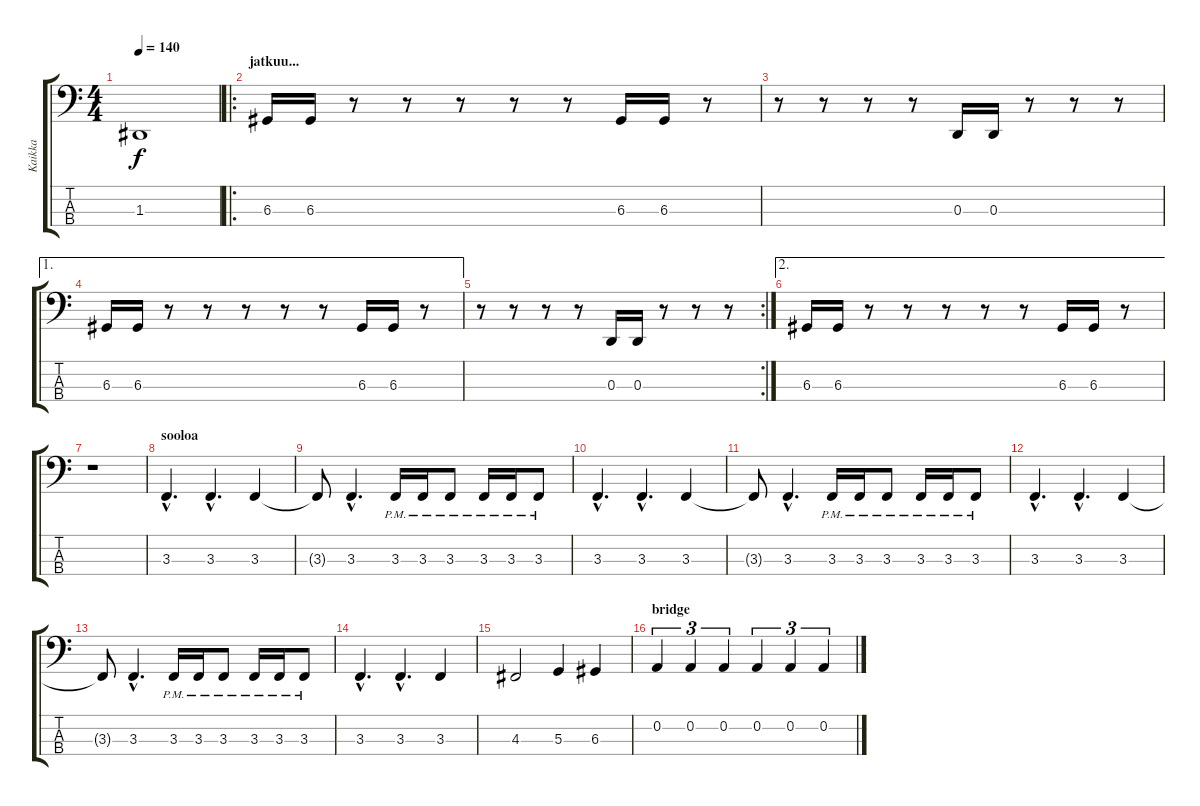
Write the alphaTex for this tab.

\track ("Kaikka" "Kaikka") {instrument electricbasspick}
\staff {score tabs}
\tuning (D2 A1 D1 A0) {hide}
\ts (4 4)
\tempo 140
\clef f4
\ks c
1.3.1{dy f} |
\ro
\section ("" "jatkuu...")
6.3.16 6.3.16 r.8 r.8 r.8 r.8 r.8 6.3.16 6.3.16 r.8 |
r.8 r.8 r.8 r.8 0.3.16 0.3.16 r.8 r.8 r.8 |
\ae 1
6.3.16 6.3.16 r.8 r.8 r.8 r.8 r.8 6.3.16 6.3.16 r.8 |
\rc 2
r.8 r.8 r.8 r.8 0.3.16 0.3.16 r.8 r.8 r.8 |
\ae 2
6.3.16 6.3.16 r.8 r.8 r.8 r.8 r.8 6.3.16 6.3.16 r.8 |
r.1 |
\section ("" "sooloa")
3.3{hac}.4{d} 3.3{hac}.4{d} 3.3.4 |
3.3{t}.8 3.3{hac}.4{d} 3.3{pm}.16 3.3{pm}.16 3.3{pm}.8 3.3{pm}.16 3.3{pm}.16 3.3{pm}.8 |
3.3{hac}.4{d} 3.3{hac}.4{d} 3.3.4 |
3.3{t}.8 3.3{hac}.4{d} 3.3{pm}.16 3.3{pm}.16 3.3{pm}.8 3.3{pm}.16 3.3{pm}.16 3.3{pm}.8 |
3.3{hac}.4{d} 3.3{hac}.4{d} 3.3.4 |
3.3{t}.8 3.3{hac}.4{d} 3.3{pm}.16 3.3{pm}.16 3.3{pm}.8 3.3{pm}.16 3.3{pm}.16 3.3{pm}.8 |
3.3{hac}.4{d} 3.3{hac}.4{d} 3.3.4 |
4.3.2 5.3.4 6.3.4 |
\section ("" "bridge")
0.2.4{tu (3 2)} 0.2.4{tu (3 2)} 0.2.4{tu (3 2)} 0.2.4{tu (3 2)} 0.2.4{tu (3 2)} 0.2.4{tu (3 2)}
